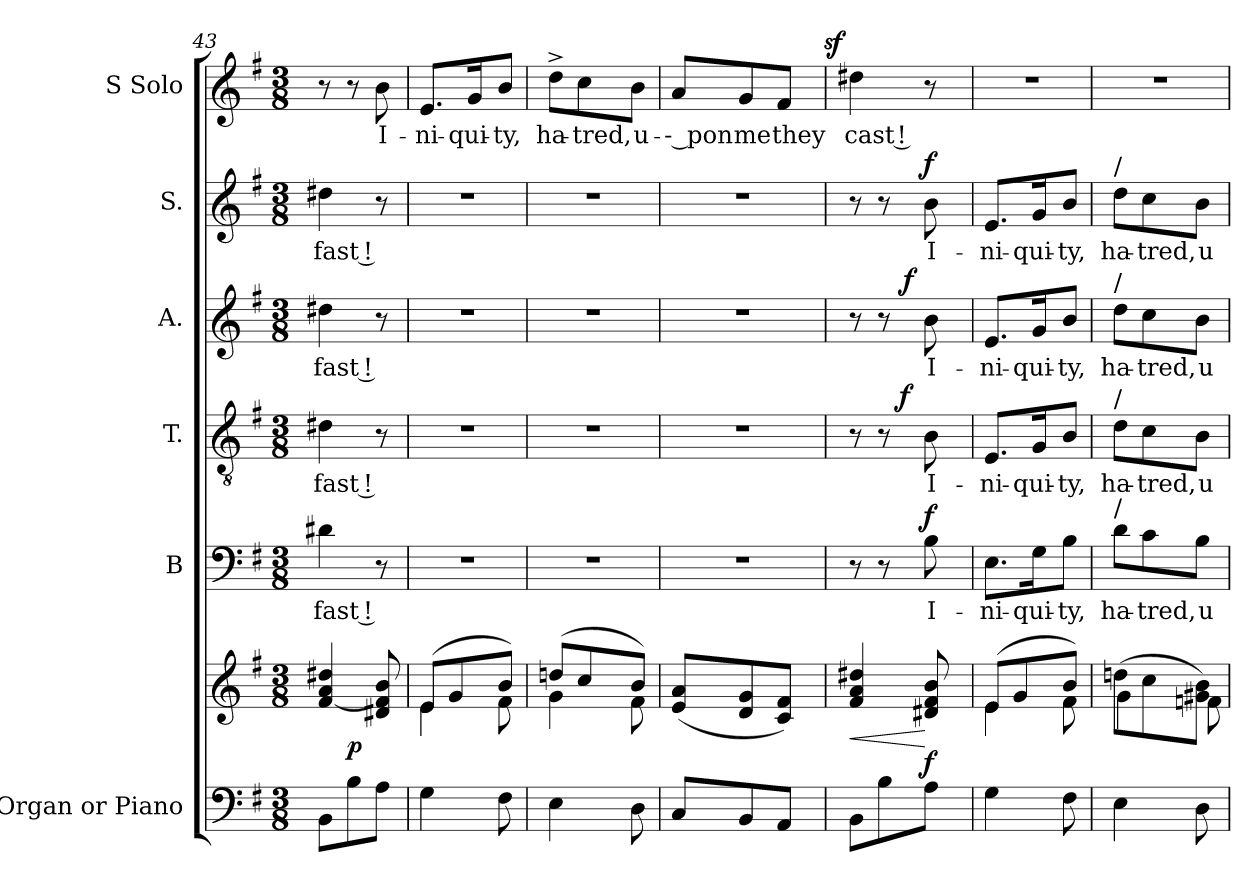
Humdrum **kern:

**kern	**kern	**dynam	**kern	**text	**dynam	**kern	**text	**dynam	**kern	**text	**dynam	**kern	**text	**dynam	**kern	**text	**dynam
*part6	*part6	*part6	*part5	*part5	*part5	*part4	*part4	*part4	*part3	*part3	*part3	*part2	*part2	*part2	*part1	*part1	*part1
*staff7	*staff6	*staff6/7	*staff5	*staff5	*staff5	*staff4	*staff4	*staff4	*staff3	*staff3	*staff3	*staff2	*staff2	*staff2	*staff1	*staff1	*staff1
*I"Organ or  Piano	*	*	*I"B	*	*	*I"T.	*	*	*I"A.	*	*	*I"S.	*	*	*I"S    Solo	*	*
*	*	*	*I'B.	*	*	*I'T.	*	*	*I'A.	*	*	*I'S.	*	*	*I'S.	*	*
*clefF4	*clefG2	*	*clefF4	*	*	*clefGv2	*	*	*clefG2	*	*	*clefG2	*	*	*clefG2	*	*
*	*	*	*	*	*	*ITrd7c12	*	*	*	*	*	*	*	*	*	*	*
*k[f#]	*k[f#]	*	*k[f#]	*	*	*k[f#]	*	*	*k[f#]	*	*	*k[f#]	*	*	*k[f#]	*	*
*G:	*G:	*	*G:	*	*	*G:	*	*	*G:	*	*	*G:	*	*	*G:	*	*
*M3/8	*M3/8	*	*M3/8	*	*	*M3/8	*	*	*M3/8	*	*	*M3/8	*	*	*M3/8	*	*
=43	=43	=43	=43	=43	=43	=43	=43	=43	=43	=43	=43	=43	=43	=43	=43	=43	=43
!	!	!	!	!LO:LY:b:color=#000000	!	!	!	!	!	!	!	!	!	!	!	!	!
!	!	!	!	!	!	!	!LO:LY:b:color=#000000	!	!	!	!	!	!	!	!	!	!
!	!	!	!	!	!	!	!	!	!	!LO:LY:b:color=#000000	!	!	!	!	!	!	!
!	!	!	!	!	!	!	!	!	!	!	!	!	!LO:LY:b:color=#000000	!	!	!	!
*	*^	*	*	*	*	*	*	*	*	*	*	*	*	*	*	*	*
8BBi\L	[4f#i/ 4ai 4dd#Xi	8ryy	.	4d#Xi\	fast !	.	4D#Xi\	fast !	.	4dd#Xi\	fast !	.	4dd#Xi\	fast !	.	8r	.	.
8Bi\	.	4ryy	p	.	.	.	.	.	.	.	.	.	.	.	.	8r	.	.
!	!	!	!	!	!	!	!	!	!	!	!	!	!	!	!	!	!LO:LY:b:color=#000000	!
8Ai\J	8d#Xi/ 8f#i] 8bi	.	.	8r	.	.	8r	.	.	8r	.	.	8r	.	.	8bi\	I-	.
=44	=44	=44	=44	=44	=44	=44	=44	=44	=44	=44	=44	=44	=44	=44	=44	=44	=44	=44
!	!	!	!	!LO:N:vis=1	!	!	!LO:N:vis=1	!	!	!LO:N:vis=1	!	!	!LO:N:vis=1	!	!	!	!	!
!	!	!	!	!	!	!	!	!	!	!	!	!	!	!	!	!	!LO:LY:b:color=#000000	!
4Gi\	(8ei/L	4ei\	.	4.r	.	.	4.r	.	.	4.r	.	.	4.r	.	.	8.ei/L	-ni-	.
.	8gi/	.	.	.	.	.	.	.	.	.	.	.	.	.	.	.	.	.
!	!	!	!	!	!	!	!	!	!	!	!	!	!	!	!	!	!LO:LY:b:color=#000000	!
.	.	.	.	.	.	.	.	.	.	.	.	.	.	.	.	16gi/K	-qui-	.
!	!	!	!	!	!	!	!	!	!	!	!	!	!	!	!	!	!LO:LY:b:color=#000000	!
8F#i\	8bi/J)	8f#i\	.	.	.	.	.	.	.	.	.	.	.	.	.	8bi/J	-ty,	.
=45	=45	=45	=45	=45	=45	=45	=45	=45	=45	=45	=45	=45	=45	=45	=45	=45	=45	=45
!	!	!	!	!LO:N:vis=1	!	!	!LO:N:vis=1	!	!	!LO:N:vis=1	!	!	!LO:N:vis=1	!	!	!	!	!
!	!	!	!	!	!	!	!	!	!	!	!	!	!	!	!	!	!LO:LY:b:color=#000000	!
4Ei\	(8ddni/L	4gi\	.	4.r	.	.	4.r	.	.	4.r	.	.	4.r	.	.	8dd^i\L	ha-	.
!	!	!	!	!	!	!	!	!	!	!	!	!	!	!	!	!	!LO:LY:b:color=#000000	!
.	8cci/	.	.	.	.	.	.	.	.	.	.	.	.	.	.	8cci\	-tred,	.
!	!	!	!	!	!	!	!	!	!	!	!	!	!	!	!	!	!LO:LY:b:color=#000000	!
8Di\	8bi/J)	8f#i\	.	.	.	.	.	.	.	.	.	.	.	.	.	8bi\J	u-	.
!!LO:LB:g=z
=46	=46	=46	=46	=46	=46	=46	=46	=46	=46	=46	=46	=46	=46	=46	=46	=46	=46	=46
!	!	!	!	!LO:N:vis=1	!	!	!LO:N:vis=1	!	!	!LO:N:vis=1	!	!	!LO:N:vis=1	!	!	!	!	!
*	*v	*v	*	*	*	*	*	*	*	*	*	*	*	*	*	*	*	*
*	*^	*	*	*	*	*	*	*	*	*	*	*	*	*	*	*	*
!	!	!	!	!	!	!	!	!	!	!	!	!	!	!	!	!	!LO:LY:b:color=#000000	!
*	*v	*v	*	*	*	*	*	*	*	*	*	*	*	*	*	*^	*	*
8Ci/L	(8ei/ 8ai/L	.	4.r	.	.	4.r	.	.	4.r	.	.	4.r	.	.	8ai/L	4ryy	-- pon	.
!	!	!	!	!	!	!	!	!	!	!	!	!	!	!	!	!	!LO:LY:b:color=#000000	!
8BBi/	8di/ 8gi/	.	.	.	.	.	.	.	.	.	.	.	.	.	8gi/	.	me	.
!	!	!	!	!	!	!	!	!	!	!	!	!	!	!	!	!	!LO:LY:b:color=#000000	!
8AAi/J	8ci/ 8f#i/J)	.	.	.	.	.	.	.	.	.	.	.	.	.	8f#i/J	16ryy	they	.
.	.	.	.	.	.	.	.	.	.	.	.	.	.	.	.	32ryy	.	.
.	.	.	.	.	.	.	.	.	.	.	.	.	.	.	.	64ryy	.	.
.	.	.	.	.	.	.	.	.	.	.	.	.	.	.	.	128...ryy	.	.
.	.	.	.	.	.	.	.	.	.	.	.	.	.	.	.	1024ryy	.	sf
=47	=47	=47	=47	=47	=47	=47	=47	=47	=47	=47	=47	=47	=47	=47	=47	=47	=47	=47
!	!	!LO:HP:b	!	!	!	!	!	!	!	!	!	!	!	!	!	!	!	!
*	*	*	*	*	*	*	*	*	*	*	*	*	*	*	*v	*v	*	*
*	*	*	*	*	*	*	*	*	*	*	*	*	*	*	*^	*	*
!	!	!	!	!	!	!	!	!	!	!	!	!	!	!	!	!	!LO:LY:b:color=#000000	!
*	*	*	*	*	*	*^	*	*	*^	*	*	*	*	*	*v	*v	*	*
8BBi\L	4f#i/ 4ai 4dd#Xi	<	8r	.	.	8r	8ryy	.	.	8r	8ryy	.	.	8r	.	.	4dd#Xi\	cast !	.
8Bi\	.	.	8r	.	.	8r	32ryy	.	.	8r	32ryy	.	.	8r	.	.	.	.	.
.	.	.	.	.	.	.	64ryy	.	.	.	64ryy	.	.	.	.	.	.	.	.
.	.	.	.	.	.	.	512ryy	.	.	.	256..ryy	.	.	.	.	.	.	.	.
.	.	.	.	.	.	.	8ryy	.	f	.	.	.	.	.	.	.	.	.	.
.	.	.	.	.	.	.	.	.	.	.	8ryy	.	f	.	.	.	.	.	.
!	!	!	!	!LO:LY:b:color=#000000	!	!	!	!	!	!	!	!	!	!	!	!	!	!	!
!	!	!	!	!	!	!	!	!LO:LY:b:color=#000000	!	!	!	!	!	!	!	!	!	!	!
!	!	!	!	!	!	!	!	!	!	!	!	!LO:LY:b:color=#000000	!	!	!	!	!	!	!
!	!	!	!	!	!	!	!	!	!	!	!	!	!	!	!LO:LY:b:color=#000000	!	!	!	!
8Ai\J	8d#Xi/ 8f#i 8bi	[ f	8Bi\	I-	f	8BBi\	.	I-	.	8bi\	.	I-	.	8bi\	I-	f	8r	.	.
.	.	.	.	.	.	.	16ryy	.	.	.	.	.	.	.	.	.	.	.	.
.	.	.	.	.	.	.	.	.	.	.	16ryy	.	.	.	.	.	.	.	.
.	.	.	.	.	.	.	128..ryy	.	.	.	.	.	.	.	.	.	.	.	.
.	.	.	.	.	.	.	.	.	.	.	128ryy	.	.	.	.	.	.	.	.
.	.	.	.	.	.	.	.	.	.	.	1024ryy	.	.	.	.	.	.	.	.
*	*	*	*	*	*	*v	*v	*	*	*	*	*	*	*	*	*	*	*	*
*	*	*	*	*	*	*	*	*	*v	*v	*	*	*	*	*	*	*	*
=48	=48	=48	=48	=48	=48	=48	=48	=48	=48	=48	=48	=48	=48	=48	=48	=48	=48
*	*^	*	*	*	*	*	*	*	*	*	*	*	*	*	*	*	*
*	*	*	*	*	*	*	*^	*	*	*^	*	*	*	*	*	*	*	*
!	!	!	!	!	!LO:LY:b:color=#000000	!	!	!	!	!	!	!	!	!	!	!	!	!	!	!
*	*	*	*	*	*	*	*v	*v	*	*	*	*	*	*	*	*	*	*	*	*
*	*	*	*	*	*	*	*	*	*	*v	*v	*	*	*	*	*	*	*	*
*	*	*	*	*	*	*	*^	*	*	*^	*	*	*	*	*	*	*	*
!	!	!	!	!	!	!	!	!	!LO:LY:b:color=#000000	!	!	!	!	!	!	!	!	!	!	!
*	*	*	*	*	*	*	*v	*v	*	*	*	*	*	*	*	*	*	*	*	*
*	*	*	*	*	*	*	*	*	*	*v	*v	*	*	*	*	*	*	*	*
*	*	*	*	*	*	*	*^	*	*	*^	*	*	*	*	*	*	*	*
!	!	!	!	!	!	!	!	!	!	!	!	!	!LO:LY:b:color=#000000	!	!	!	!	!	!	!
*	*	*	*	*	*	*	*v	*v	*	*	*	*	*	*	*	*	*	*	*	*
*	*	*	*	*	*	*	*	*	*	*v	*v	*	*	*	*	*	*	*	*
*	*	*	*	*	*	*	*^	*	*	*^	*	*	*	*	*	*	*	*
!	!	!	!	!	!	!	!	!	!	!	!	!	!	!	!	!LO:LY:b:color=#000000	!	!LO:N:vis=1	!	!
*	*	*	*	*	*	*	*v	*v	*	*	*	*	*	*	*	*	*	*	*	*
*	*	*	*	*	*	*	*	*	*	*v	*v	*	*	*	*	*	*	*	*
4Gi\	(8ei/L	4ei\	.	8.Ei\L	-ni-	.	8.EEi/L	-ni-	.	8.ei/L	-ni-	.	8.ei/L	-ni-	.	4.r	.	.
.	8gi/	.	.	.	.	.	.	.	.	.	.	.	.	.	.	.	.	.
!	!	!	!	!	!LO:LY:b:color=#000000	!	!	!	!	!	!	!	!	!	!	!	!	!
!	!	!	!	!	!	!	!	!LO:LY:b:color=#000000	!	!	!	!	!	!	!	!	!	!
!	!	!	!	!	!	!	!	!	!	!	!LO:LY:b:color=#000000	!	!	!	!	!	!	!
!	!	!	!	!	!	!	!	!	!	!	!	!	!	!LO:LY:b:color=#000000	!	!	!	!
.	.	.	.	16Gi\K	-qui-	.	16GGi/K	-qui-	.	16gi/K	-qui-	.	16gi/K	-qui-	.	.	.	.
!	!	!	!	!	!LO:LY:b:color=#000000	!	!	!	!	!	!	!	!	!	!	!	!	!
!	!	!	!	!	!	!	!	!LO:LY:b:color=#000000	!	!	!	!	!	!	!	!	!	!
!	!	!	!	!	!	!	!	!	!	!	!LO:LY:b:color=#000000	!	!	!	!	!	!	!
!	!	!	!	!	!	!	!	!	!	!	!	!	!	!LO:LY:b:color=#000000	!	!	!	!
8F#i\	8bi/J)	8f#i\	.	8Bi\J	-ty,	.	8BBi/J	-ty,	.	8bi/J	-ty,	.	8bi/J	-ty,	.	.	.	.
=49	=49	=49	=49	=49	=49	=49	=49	=49	=49	=49	=49	=49	=49	=49	=49	=49	=49	=49
!	!	!	!	!	!LO:LY:b:color=#000000	!	!	!	!	!	!	!	!	!	!	!	!	!
!	!	!	!	!	!	!	!	!LO:LY:b:color=#000000	!	!	!	!	!	!	!	!	!	!
!	!	!	!	!	!	!	!	!	!	!	!LO:LY:b:color=#000000	!	!	!	!	!	!	!
!	!	!	!	!	!	!	!	!	!	!	!	!	!LO:TX:a:t=/	!	!	!	!	!
!	!	!	!	!	!	!	!	!	!	!LO:TX:a:t=/	!	!	!	!	!	!	!	!
!	!	!	!	!	!	!	!LO:TX:a:t=/	!	!	!	!	!	!	!	!	!	!	!
!	!	!	!	!LO:TX:a:t=/	!	!	!	!	!	!	!	!	!	!	!	!	!	!
!	!	!	!	!	!	!	!	!	!	!	!	!	!	!LO:LY:b:color=#000000	!	!LO:N:vis=1	!	!
4Ei\	(8ddni\L	4gi\	.	8di\L	ha-	.	8Di\L	ha-	.	8ddi\L	ha-	.	8ddi\L	ha-	.	4.r	.	.
!	!	!	!	!	!LO:LY:b:color=#000000	!	!	!	!	!	!	!	!	!	!	!	!	!
!	!	!	!	!	!	!	!	!LO:LY:b:color=#000000	!	!	!	!	!	!	!	!	!	!
!	!	!	!	!	!	!	!	!	!	!	!LO:LY:b:color=#000000	!	!	!	!	!	!	!
!	!	!	!	!	!	!	!	!	!	!	!	!	!	!LO:LY:b:color=#000000	!	!	!	!
.	8cci\	.	.	8ci\	-tred,	.	8Ci\	-tred,	.	8cci\	-tred,	.	8cci\	-tred,	.	.	.	.
!	!	!	!	!	!LO:LY:b:color=#000000	!	!	!	!	!	!	!	!	!	!	!	!	!
!	!	!	!	!	!	!	!	!LO:LY:b:color=#000000	!	!	!	!	!	!	!	!	!	!
!	!	!	!	!	!	!	!	!	!	!	!LO:LY:b:color=#000000	!	!	!	!	!	!	!
!	!	!	!	!	!	!	!	!	!	!	!	!	!	!LO:LY:b:color=#000000	!	!	!	!
8Di\	8g#Xi\ 8bi\J)	8fni\	.	8Bi\J	u-	.	8BBi\J	u-	.	8bi\J	u-	.	8bi\J	u-	.	.	.	.
*	*v	*v	*	*	*	*	*	*	*	*	*	*	*	*	*	*	*	*
=	=	=	=	=	=	=	=	=	=	=	=	=	=	=	=	=	=
*-	*-	*-	*-	*-	*-	*-	*-	*-	*-	*-	*-	*-	*-	*-	*-	*-	*-
